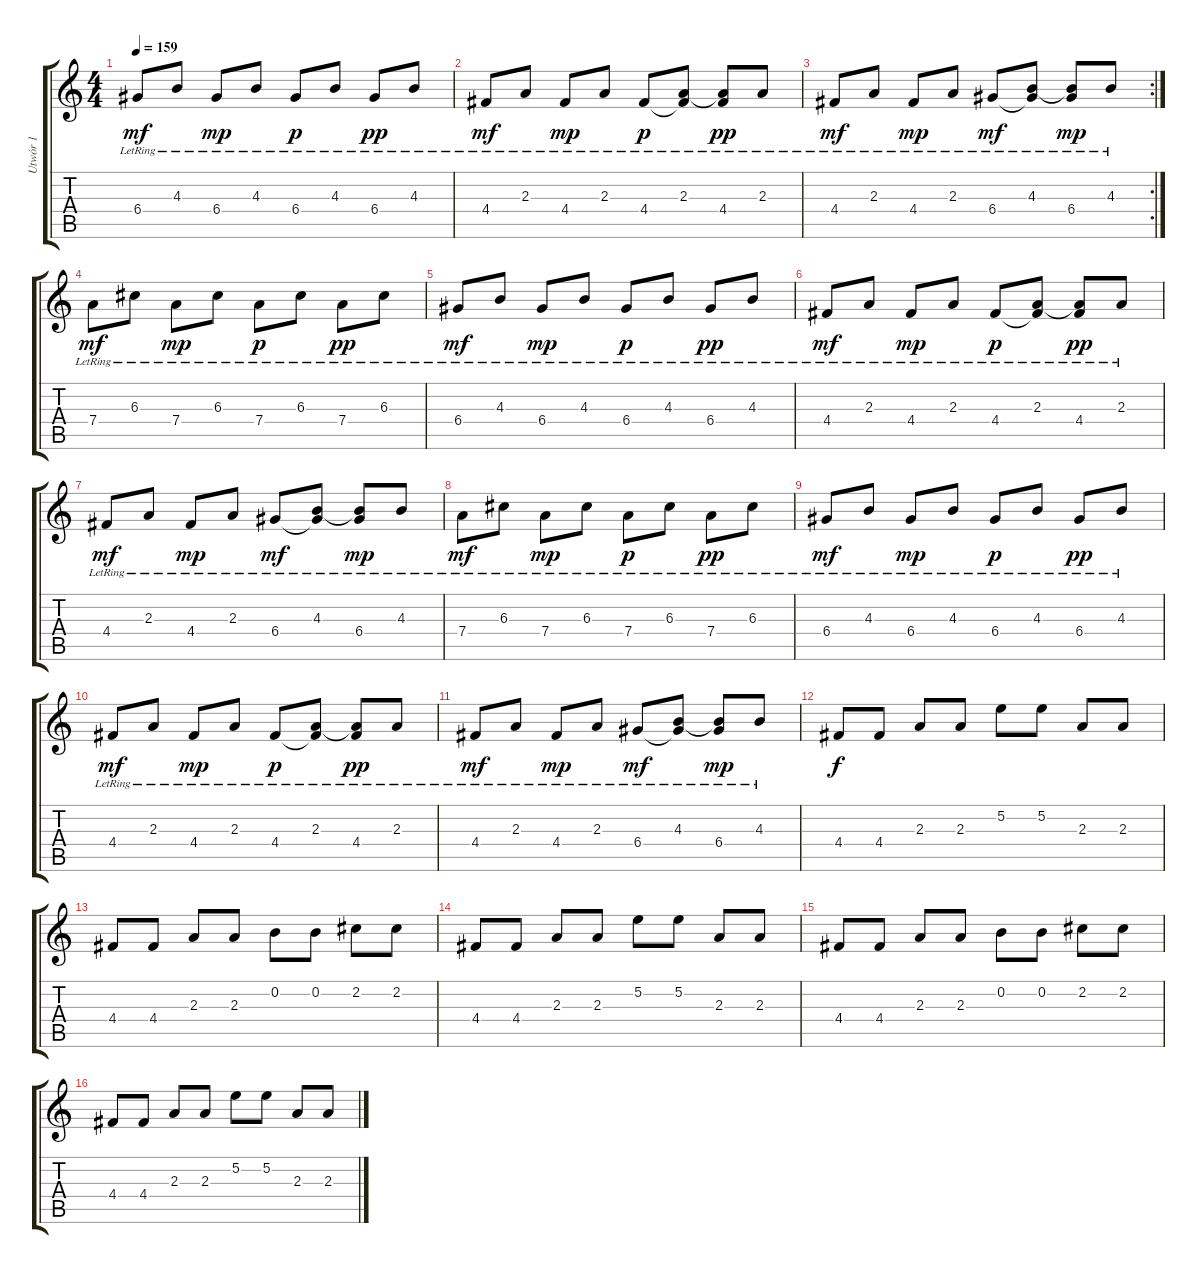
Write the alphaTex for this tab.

\track ("Utwór 1" "Utwór 1") {instrument electricguitarjazz}
\staff {score tabs}
\tuning (E4 B3 G3 D3 A2 E2) {hide}
\ts (4 4)
\tempo 159
\clef g2
\ks c
6.4{lr}.8{dy mf} 4.3{lr}.8 6.4{lr}.8{dy mp} 4.3{lr}.8 6.4{lr}.8{dy p} 4.3{lr}.8 6.4{lr}.8{dy pp} 4.3{lr}.8 |
4.4{lr}.8{dy mf} 2.3{lr}.8 4.4{lr}.8{dy mp} 2.3{lr}.8 4.4{lr}.8{dy p} (2.3{lr} 4.4{t}).8 (2.3{t} 4.4{lr}).8{dy pp} 2.3{lr}.8 |
\rc 2
4.4{lr}.8{dy mf} 2.3{lr}.8 4.4{lr}.8{dy mp} 2.3{lr}.8 6.4{lr}.8{dy mf} (4.3{lr} 6.4{t}).8 (4.3{t} 6.4{lr}).8{dy mp} 4.3{lr}.8 |
7.4{lr}.8{dy mf} 6.3{lr}.8 7.4{lr}.8{dy mp} 6.3{lr}.8 7.4{lr}.8{dy p} 6.3{lr}.8 7.4{lr}.8{dy pp} 6.3{lr}.8 |
6.4{lr}.8{dy mf} 4.3{lr}.8 6.4{lr}.8{dy mp} 4.3{lr}.8 6.4{lr}.8{dy p} 4.3{lr}.8 6.4{lr}.8{dy pp} 4.3{lr}.8 |
4.4{lr}.8{dy mf} 2.3{lr}.8 4.4{lr}.8{dy mp} 2.3{lr}.8 4.4{lr}.8{dy p} (2.3{lr} 4.4{t}).8 (2.3{t} 4.4{lr}).8{dy pp} 2.3{lr}.8 |
4.4{lr}.8{dy mf} 2.3{lr}.8 4.4{lr}.8{dy mp} 2.3{lr}.8 6.4{lr}.8{dy mf} (4.3{lr} 6.4{t}).8 (4.3{t} 6.4{lr}).8{dy mp} 4.3{lr}.8 |
7.4{lr}.8{dy mf} 6.3{lr}.8 7.4{lr}.8{dy mp} 6.3{lr}.8 7.4{lr}.8{dy p} 6.3{lr}.8 7.4{lr}.8{dy pp} 6.3{lr}.8 |
6.4{lr}.8{dy mf} 4.3{lr}.8 6.4{lr}.8{dy mp} 4.3{lr}.8 6.4{lr}.8{dy p} 4.3{lr}.8 6.4{lr}.8{dy pp} 4.3{lr}.8 |
4.4{lr}.8{dy mf} 2.3{lr}.8 4.4{lr}.8{dy mp} 2.3{lr}.8 4.4{lr}.8{dy p} (2.3{lr} 4.4{t}).8 (2.3{t} 4.4{lr}).8{dy pp} 2.3{lr}.8 |
4.4{lr}.8{dy mf} 2.3{lr}.8 4.4{lr}.8{dy mp} 2.3{lr}.8 6.4{lr}.8{dy mf} (4.3{lr} 6.4{t}).8 (4.3{t} 6.4{lr}).8{dy mp} 4.3{lr}.8 |
4.4.8{dy f} 4.4.8 2.3.8 2.3.8 5.2.8 5.2.8 2.3.8 2.3.8 |
4.4.8 4.4.8 2.3.8 2.3.8 0.2.8 0.2.8 2.2.8 2.2.8 |
4.4.8 4.4.8 2.3.8 2.3.8 5.2.8 5.2.8 2.3.8 2.3.8 |
4.4.8 4.4.8 2.3.8 2.3.8 0.2.8 0.2.8 2.2.8 2.2.8 |
4.4.8 4.4.8 2.3.8 2.3.8 5.2.8 5.2.8 2.3.8 2.3.8
